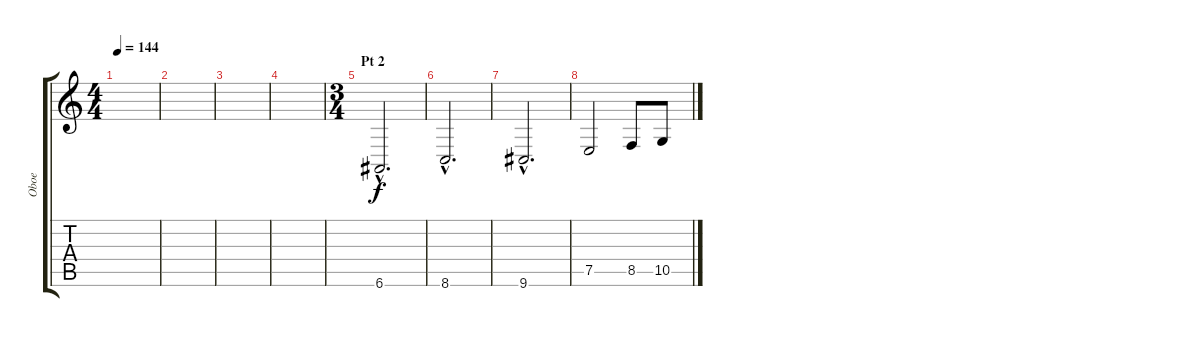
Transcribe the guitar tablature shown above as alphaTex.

\track ("Oboe" "Oboe") {instrument oboe}
\staff {score tabs}
\tuning (E4 B3 G3 D3 A2 E2) {hide}
\ts (4 4)
\tempo 144
\clef g2
\ks c
|
|
|
|
\ts (3 4)
\section ("" "Pt 2")
6.6{hac}.2{d} |
8.6{hac}.2{d} |
9.6{hac}.2{d} |
7.5.2 8.5.8 10.5.8
